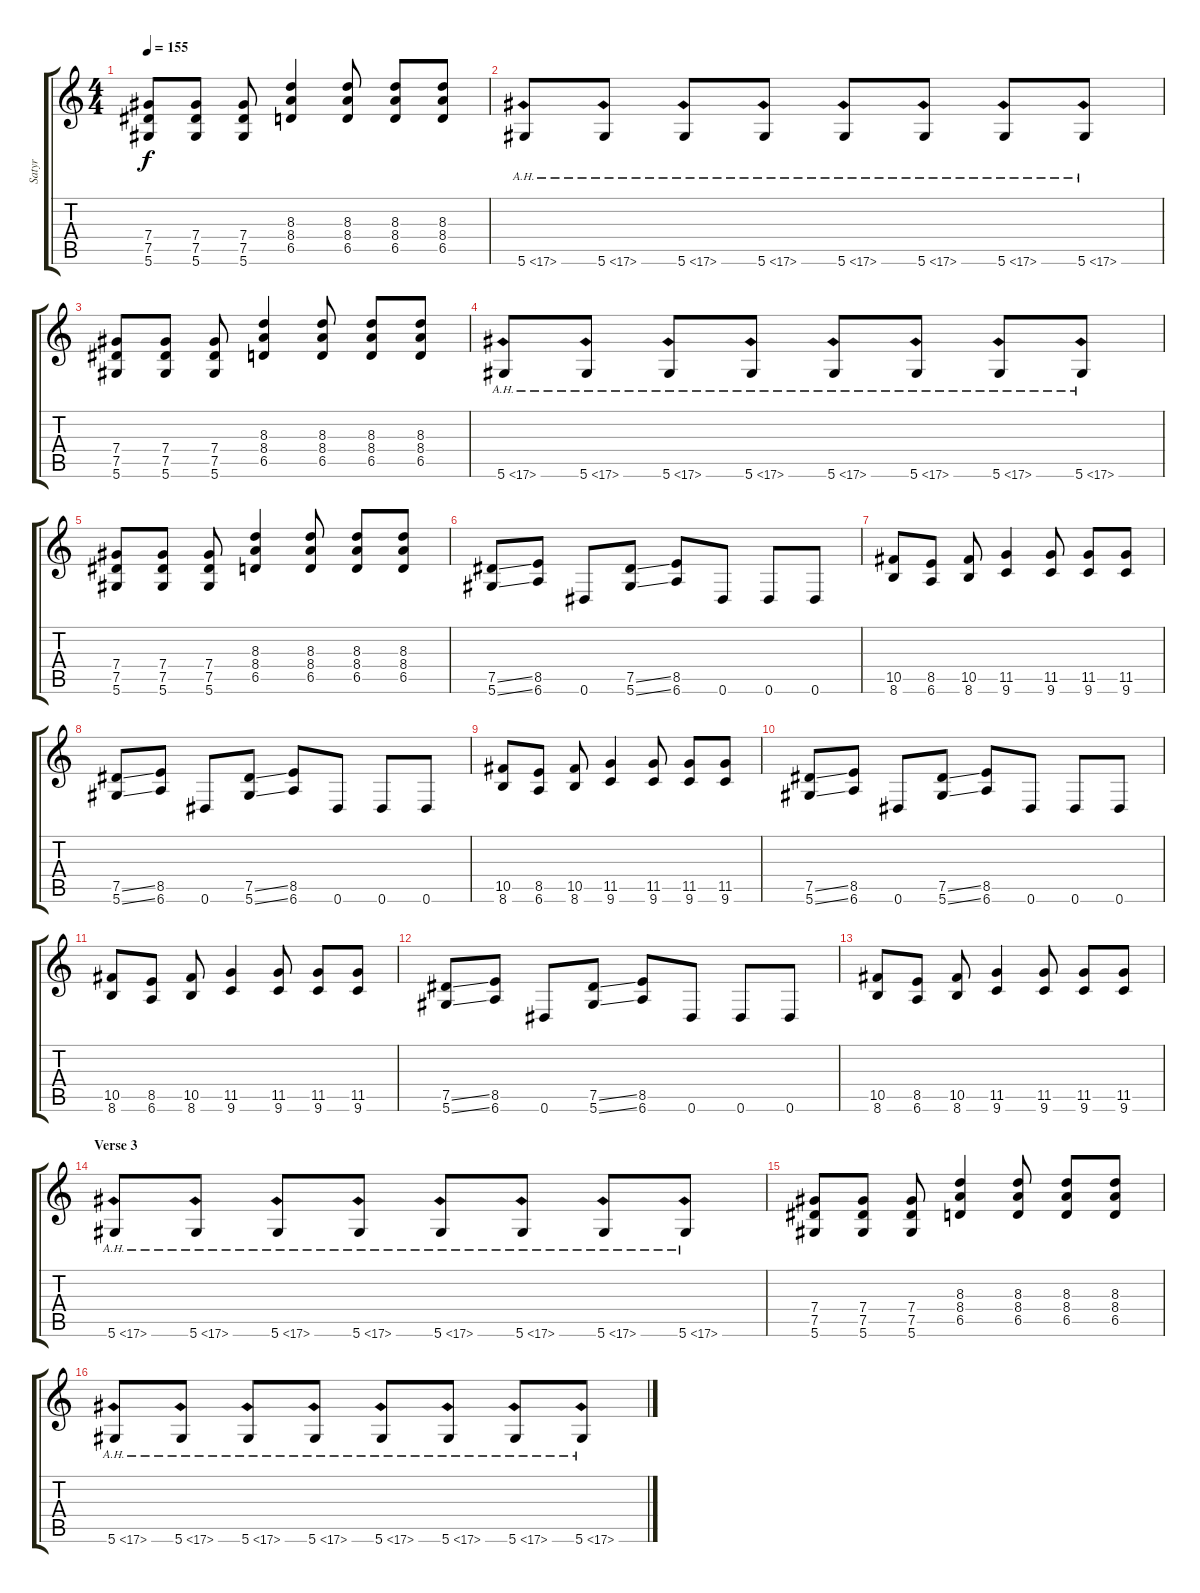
\track ("Satyr" "Satyr") {instrument distortionguitar}
\staff {score tabs}
\tuning (Eb4 Bb3 Gb3 Db3 Ab2 Eb2) {hide}
\ts (4 4)
\tempo 155
\clef g2
\ks c
(7.4 7.5 5.6).8{dy f} (7.4 7.5 5.6).8 (7.4 7.5 5.6).8 (8.3 8.4 6.5).4 (8.3 8.4 6.5).8 (8.3 8.4 6.5).8 (8.3 8.4 6.5).8 |
5.6{ah 12}.8 5.6{ah 12}.8 5.6{ah 12}.8 5.6{ah 12}.8 5.6{ah 12}.8 5.6{ah 12}.8 5.6{ah 12}.8 5.6{ah 12}.8 |
(7.4 7.5 5.6).8 (7.4 7.5 5.6).8 (7.4 7.5 5.6).8 (8.3 8.4 6.5).4 (8.3 8.4 6.5).8 (8.3 8.4 6.5).8 (8.3 8.4 6.5).8 |
5.6{ah 12}.8 5.6{ah 12}.8 5.6{ah 12}.8 5.6{ah 12}.8 5.6{ah 12}.8 5.6{ah 12}.8 5.6{ah 12}.8 5.6{ah 12}.8 |
(7.4 7.5 5.6).8 (7.4 7.5 5.6).8 (7.4 7.5 5.6).8 (8.3 8.4 6.5).4 (8.3 8.4 6.5).8 (8.3 8.4 6.5).8 (8.3 8.4 6.5).8 |
(7.5{ss} 5.6{ss}).8 (8.5 6.6).8 0.6.8 (7.5{ss} 5.6{ss}).8 (8.5 6.6).8 0.6.8 0.6.8 0.6.8 |
(10.5 8.6).8 (8.5 6.6).8 (10.5 8.6).8 (11.5 9.6).4 (11.5 9.6).8 (11.5 9.6).8 (11.5 9.6).8 |
(7.5{ss} 5.6{ss}).8 (8.5 6.6).8 0.6.8 (7.5{ss} 5.6{ss}).8 (8.5 6.6).8 0.6.8 0.6.8 0.6.8 |
(10.5 8.6).8 (8.5 6.6).8 (10.5 8.6).8 (11.5 9.6).4 (11.5 9.6).8 (11.5 9.6).8 (11.5 9.6).8 |
(7.5{ss} 5.6{ss}).8 (8.5 6.6).8 0.6.8 (7.5{ss} 5.6{ss}).8 (8.5 6.6).8 0.6.8 0.6.8 0.6.8 |
(10.5 8.6).8 (8.5 6.6).8 (10.5 8.6).8 (11.5 9.6).4 (11.5 9.6).8 (11.5 9.6).8 (11.5 9.6).8 |
(7.5{ss} 5.6{ss}).8 (8.5 6.6).8 0.6.8 (7.5{ss} 5.6{ss}).8 (8.5 6.6).8 0.6.8 0.6.8 0.6.8 |
(10.5 8.6).8 (8.5 6.6).8 (10.5 8.6).8 (11.5 9.6).4 (11.5 9.6).8 (11.5 9.6).8 (11.5 9.6).8 |
\section ("" "Verse 3")
5.6{ah 12}.8 5.6{ah 12}.8 5.6{ah 12}.8 5.6{ah 12}.8 5.6{ah 12}.8 5.6{ah 12}.8 5.6{ah 12}.8 5.6{ah 12}.8 |
(7.4 7.5 5.6).8 (7.4 7.5 5.6).8 (7.4 7.5 5.6).8 (8.3 8.4 6.5).4 (8.3 8.4 6.5).8 (8.3 8.4 6.5).8 (8.3 8.4 6.5).8 |
5.6{ah 12}.8 5.6{ah 12}.8 5.6{ah 12}.8 5.6{ah 12}.8 5.6{ah 12}.8 5.6{ah 12}.8 5.6{ah 12}.8 5.6{ah 12}.8
